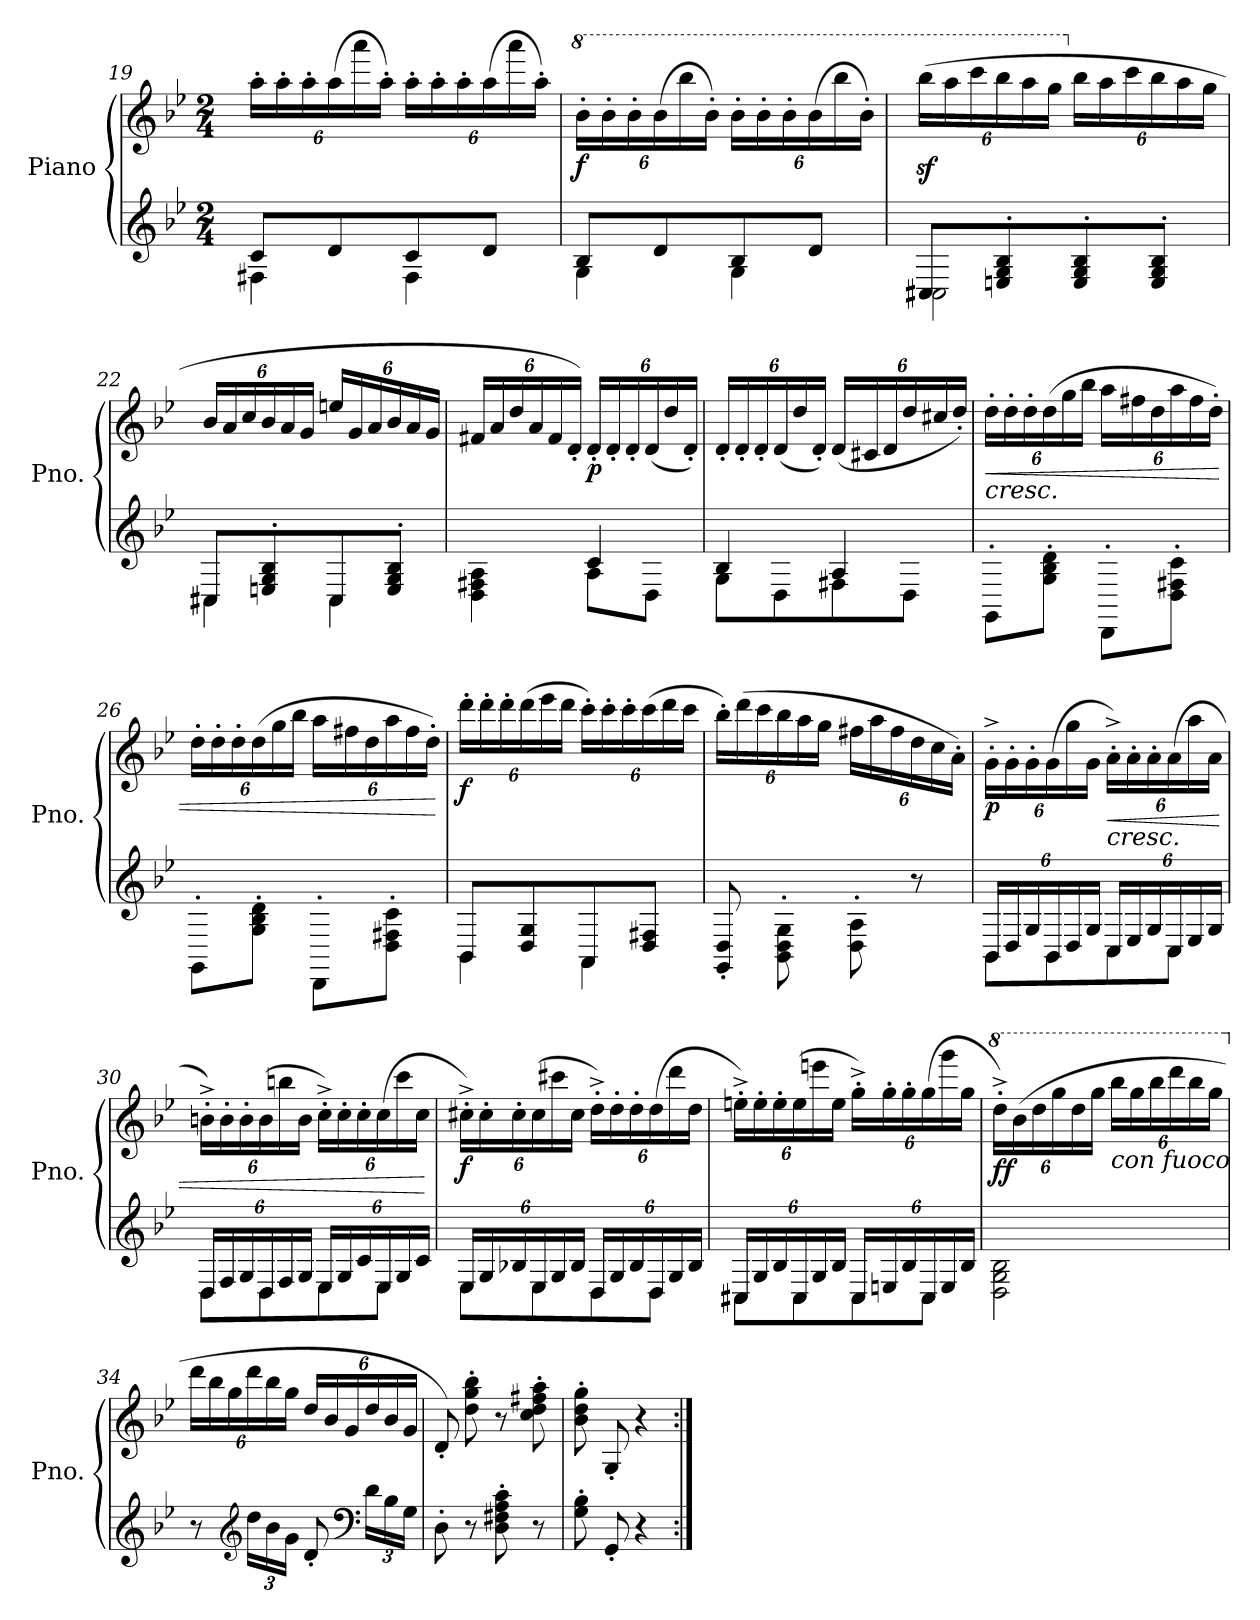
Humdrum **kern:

**kern	**kern	**dynam
*part1	*part1	*part1
*staff2	*staff1	*staff1/2
*I"Piano	*	*
*I'Pno.	*	*
*clefG2	*clefG2	*
*k[b-e-]	*k[b-e-]	*
*M2/4	*M2/4	*
=19	=19	=19
*^	*	*
*	*	*Xbrackettup	*
8c/L	4F#X\	24aa'\LL	.
.	.	24aa'\	.
.	.	24aa'\	.
8d/	.	(24aa\	.
.	.	24aaa\	.
.	.	24aa'\JJ)	.
8c/	4F#\	24aa'\LL	.
.	.	24aa'\	.
.	.	24aa'\	.
8d/J	.	(24aa\	.
.	.	24aaa\	.
.	.	24aa'\JJ)	.
=20	=20	=20	=20
*	*	*8va	*
!	!	!	!LO:DY:b
8B-/L	4G\	24bb-'\LL	f
.	.	24bb-'\	.
.	.	24bb-'\	.
8d/	.	(24bb-\	.
.	.	24bbb-\	.
.	.	24bb-'\JJ)	.
8B-/	4G\	24bb-'\LL	.
.	.	24bb-'\	.
.	.	24bb-'\	.
8d/J	.	(24bb-\	.
.	.	24bbb-\	.
.	.	24bb-'\JJ)	.
!!LO:LB:g=z
=21	=21	=21	=21
8C#X/L	2C#\	(24bbb-z<\LL	.
.	.	24aaa\	.
.	.	24cccc\	.
8En/' 8G/' 8B-/'	.	24bbb-\	.
.	.	24aaa\	.
.	.	24ggg\JJ	.
*	*	*X8va	*
8E/' 8G/' 8B-/'	.	24bb-\LL	.
.	.	24aa\	.
.	.	24ccc\	.
8E/' 8G/' 8B-/'J	.	24bb-\	.
.	.	24aa\	.
.	.	24gg\JJ	.
=22	=22	=22	=22
8C#X/L	4C#\	24b-/LL	.
.	.	24a/	.
.	.	24cc/	.
8En/' 8G/' 8B-/'	.	24b-/	.
.	.	24a/	.
.	.	24g/JJ	.
8C#/	4C#\	24een/LL	.
.	.	24g/	.
.	.	24a/	.
8E/' 8G/' 8B-/'J	.	24b-/	.
.	.	24a/	.
.	.	24g/JJ	.
=23	=23	=23	=23
4D\ 4F#X\ 4A\	4ryy	24f#X/LL	.
.	.	24a/	.
.	.	24dd/	.
.	.	24a/	.
.	.	24f#/	.
.	.	24d'/JJ)	.
!	!	!	!LO:DY:b
4c/	8A\L	24d'/LL	p
.	.	24d'/	.
.	.	24d'/	.
.	8D\J	(24d/	.
.	.	24dd/	.
.	.	24d'/JJ)	.
!!LO:LB:g=z
=24	=24	=24	=24
4B-/	8G\L	24d'/LL	.
.	.	24d'/	.
.	.	24d'/	.
.	8D\	(24d/	.
.	.	24dd/	.
.	.	24d'/JJ)	.
4A/	8F#X\	(24d/LL	.
.	.	24c#X/	.
.	.	24d/	.
.	8D\J	24dd/	.
.	.	24cc#X/	.
.	.	24dd'/JJ)	.
*v	*v	*	*
=25	=25	=25
!	!LO:TX:b:i:t=cresc.	!
!	!	!LO:HP:b
8GG'\L	24dd'\LL	<
.	24dd'\	.
.	24dd'\	.
8G\' 8B-\' 8d\'J	(24dd\	.
.	24gg\	.
.	24bb-\JJ	.
8DD'\L	24aa\LL	.
.	24ff#X\	.
.	24dd\	.
8D\' 8F#X\' 8c\'J	24aa\	.
.	24ff#\	.
.	24dd'\JJ)	.
=26	=26	=26
8GG'\L	24dd'\LL	.
.	24dd'\	.
.	24dd'\	.
8G\' 8B-\' 8d\'J	(24dd\	.
.	24gg\	.
.	24bb-\JJ	.
8DD'\L	24aa\LL	.
.	24ff#X\	.
.	24dd\	.
8D\' 8F#X\' 8c\'J	24aa\	.
.	24ff#\	.
.	24dd'\JJ)	.
.	.	[
!!LO:PB:g=z
=27	=27	=27
*^	*	*
!	!	!	!LO:DY:b
8BB-/L	4BB-\	24ddd'\LL	f
.	.	24ddd'\	.
.	.	24ddd'\	.
8D/ 8G/	.	(24ddd\	.
.	.	24eee-\	.
.	.	24ddd\JJ	.
8AA/	4AA\	24ccc'\LL)	.
.	.	24ccc'\	.
.	.	24ccc'\	.
8D/ 8F#X/J	.	(24ccc\	.
.	.	24ddd\	.
.	.	24ccc\JJ	.
*v	*v	*	*
=28	=28	=28
8GG/' 8D/'	24bb-'\LL)	.
.	(24ddd\	.
.	24ccc\	.
8BB-\' 8D\' 8G\'	24bb-\	.
.	24aa\	.
.	24gg\JJ	.
8D\' 8A\'	24ff#X\LL	.
.	24aa\	.
.	24ff#\	.
8r	24dd\	.
.	24cc\	.
.	24a'\JJ)	.
=29	=29	=29
*Xbrackettup	*	*
*^	*	*
!	!	!	!LO:DY:b
24BB-/LL	8BB-\L	24g'^\LL	p
24D/	.	24g'\	.
24G/	.	24g'\	.
24BB-/	8BB-\	(24g\	.
24D/	.	24gg\	.
24G/JJ	.	24g\JJ	.
!	!	!LO:TX:b:i:t=cresc.	!
!	!	!	!LO:HP:b
24C/LL	8C\	24a'^\LL)	<
24E-/	.	24a'\	.
24G/	.	24a'\	.
24C/	8C\J	(24a\	.
24E-/	.	24aa\	.
24G/JJ	.	24a\JJ	.
!!LO:LB:g=z
=30	=30	=30	=30
24D/LL	8D\L	24bn'^\LL)	.
24F/	.	24b'\	.
24G/	.	24b'\	.
24D/	8D\	(24b\	.
24F/	.	24bbn\	.
24G/JJ	.	24b\JJ	.
24E-/LL	8E-\	24cc'^\LL)	.
24G/	.	24cc'\	.
24c/	.	24cc'\	.
24E-/	8E-\J	(24cc\	.
24G/	.	24ccc\	.
24c/JJ	.	24cc\JJ	.
*v	*v	*	*
.	.	[
=31	=31	=31
*^	*	*
!	!	!	!LO:DY:b
24E-/LL	8E-\L	24cc#X'^\LL)	f
24G/	.	24cc#'\	.
24B-X/	.	24cc#'\	.
24E-/	8E-\	(24cc#\	.
24G/	.	24ccc#X\	.
24B-/JJ	.	24cc#\JJ	.
24D/LL	8D\	24dd'^\LL)	.
24G/	.	24dd'\	.
24B-/	.	24dd'\	.
24D/	8D\J	(24dd\	.
24G/	.	24ddd\	.
24B-/JJ	.	24dd\JJ	.
=32	=32	=32	=32
24C#X/LL	8C#\L	24een'^\LL)	.
24G/	.	24ee'\	.
24B-/	.	24ee'\	.
24C#/	8C#\	(24ee\	.
24G/	.	24eeen\	.
24B-/JJ	.	24ee\JJ	.
24C#/LL	8C#\	24gg'^\LL)	.
24En/	.	24gg'\	.
24B-/	.	24gg'\	.
24C#/	8C#\J	(24gg\	.
24E/	.	24ggg\	.
24B-/JJ	.	24gg\JJ	.
*v	*v	*	*
!!LO:LB:g=z
=33	=33	=33
*	*8va	*
!	!	!LO:DY:b
2D\ 2G\ 2B-\	24ddd'^\LL)	ff
.	(24bb-\	.
.	24ddd\	.
.	24ggg\	.
.	24ddd\	.
.	24ggg\JJ	.
!	!LO:TX:b:i:t=con fuoco	!
.	24bbb-\LL	.
.	24ggg\	.
.	24bbb-\	.
.	24dddd\	.
.	24bbb-\	.
.	24ggg\JJ	.
=34	=34	=34
*	*X8va	*
8r	24ddd\LL	.
.	24bb-\	.
.	24gg\	.
*clefG2	*	*
24dd\LL	24ddd\	.
24b-\	24bb-\	.
24g\JJ	24gg\JJ	.
8d'/	24dd/LL	.
.	24b-/	.
.	24g/	.
*clefF4	*	*
24d\LL	24dd/	.
24B-\	24b-/	.
24G\JJ	24g/JJ	.
=35	=35	=35
8D'\	8d'/)	.
8r	8dd\' 8gg\' 8bb-\'	.
8D\' 8F#X\' 8A\' 8c\'	8r	.
8r	8cc\' 8dd\' 8ff#X\' 8aa\'	.
=36	=36	=36
8G\' 8B-\'	8b-\' 8dd\' 8gg\'	.
8GG'/	8G'/	.
4r	4r	.
=:|!	=:|!	=:|!
*-	*-	*-
